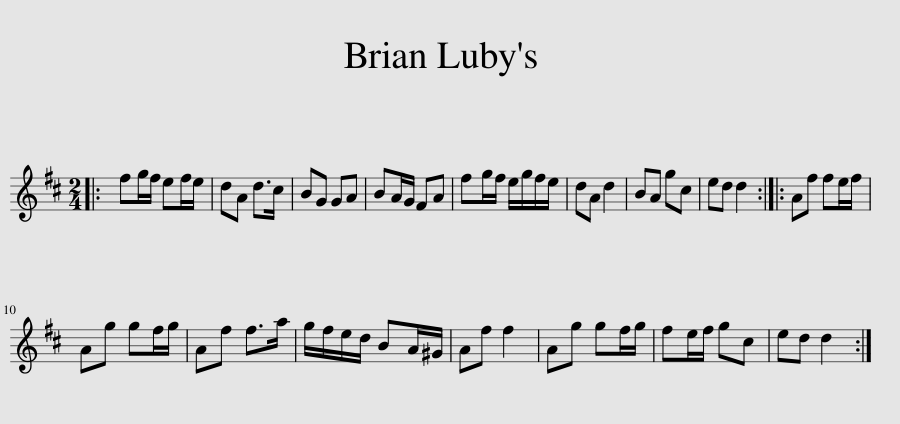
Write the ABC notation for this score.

X:1
L:1/8
M:2/4
I:linebreak $
K:D
V:1 treble
V:1
|: fg/f/ ef/e/ | dA d>c | BG GA | BA/G/ FA | fg/f/ e/g/f/e/ | %5
 dA d2 | BA gc | ed d2 :: Af fe/f/ |$ Ag gf/g/ | %10
 Af f>a | g/f/e/d/ BA/^G/ | Af f2 | Ag gf/g/ | fe/f/ gc | %15
 ed d2 :| %16
